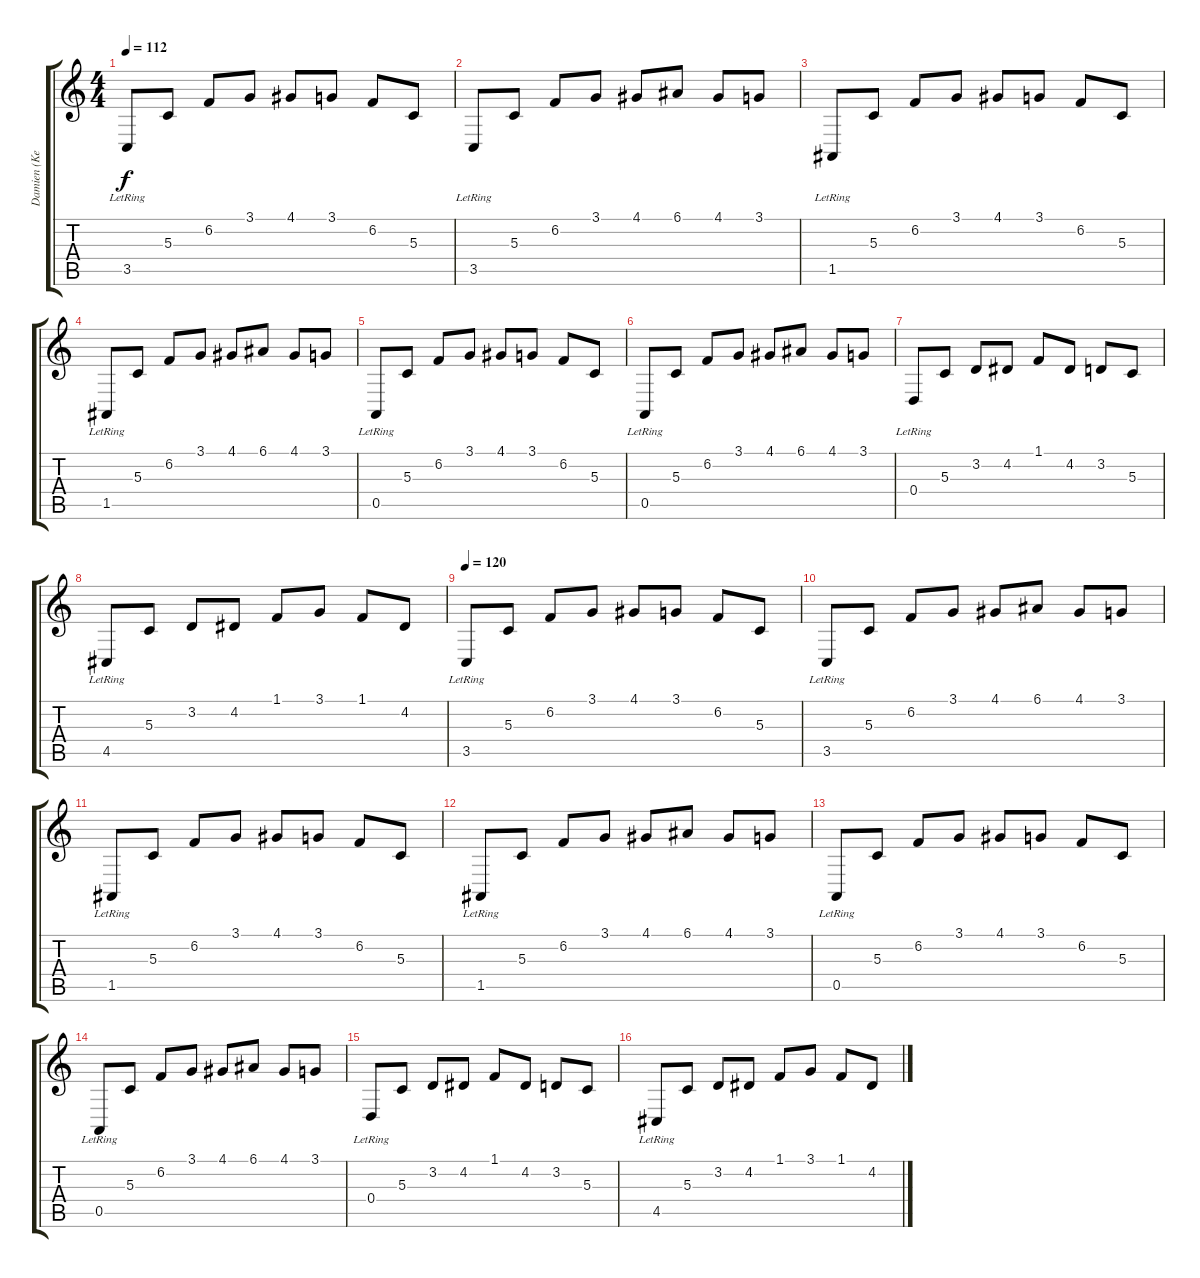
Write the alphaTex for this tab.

\track ("Damien (KeybRight)" "Damien (Ke") {instrument pad4choir}
\staff {score tabs}
\tuning (E4 B3 G3 D3 A2 E2) {hide}
\ts (4 4)
\tempo 112
\clef g2
\ks c
3.5{lr}.8{dy f instrument harpsichord} 5.3.8 6.2.8 3.1.8 4.1.8 3.1.8 6.2.8 5.3.8 |
3.5{lr}.8 5.3.8 6.2.8 3.1.8 4.1.8 6.1.8 4.1.8 3.1.8 |
1.5{lr}.8 5.3.8 6.2.8 3.1.8 4.1.8 3.1.8 6.2.8 5.3.8 |
1.5{lr}.8 5.3.8 6.2.8 3.1.8 4.1.8 6.1.8 4.1.8 3.1.8 |
0.5{lr}.8 5.3.8 6.2.8 3.1.8 4.1.8 3.1.8 6.2.8 5.3.8 |
0.5{lr}.8 5.3.8 6.2.8 3.1.8 4.1.8 6.1.8 4.1.8 3.1.8 |
0.4{lr}.8 5.3.8 3.2.8 4.2.8 1.1.8 4.2.8 3.2.8 5.3.8 |
4.5{lr}.8 5.3.8 3.2.8 4.2.8 1.1.8 3.1.8 1.1.8 4.2.8 |
\tempo 120
3.5{lr}.8 5.3.8 6.2.8 3.1.8 4.1.8 3.1.8 6.2.8 5.3.8 |
3.5{lr}.8 5.3.8 6.2.8 3.1.8 4.1.8 6.1.8 4.1.8 3.1.8 |
1.5{lr}.8 5.3.8 6.2.8 3.1.8 4.1.8 3.1.8 6.2.8 5.3.8 |
1.5{lr}.8 5.3.8 6.2.8 3.1.8 4.1.8 6.1.8 4.1.8 3.1.8 |
0.5{lr}.8 5.3.8 6.2.8 3.1.8 4.1.8 3.1.8 6.2.8 5.3.8 |
0.5{lr}.8 5.3.8 6.2.8 3.1.8 4.1.8 6.1.8 4.1.8 3.1.8 |
0.4{lr}.8 5.3.8 3.2.8 4.2.8 1.1.8 4.2.8 3.2.8 5.3.8 |
4.5{lr}.8 5.3.8 3.2.8 4.2.8 1.1.8 3.1.8 1.1.8 4.2.8
